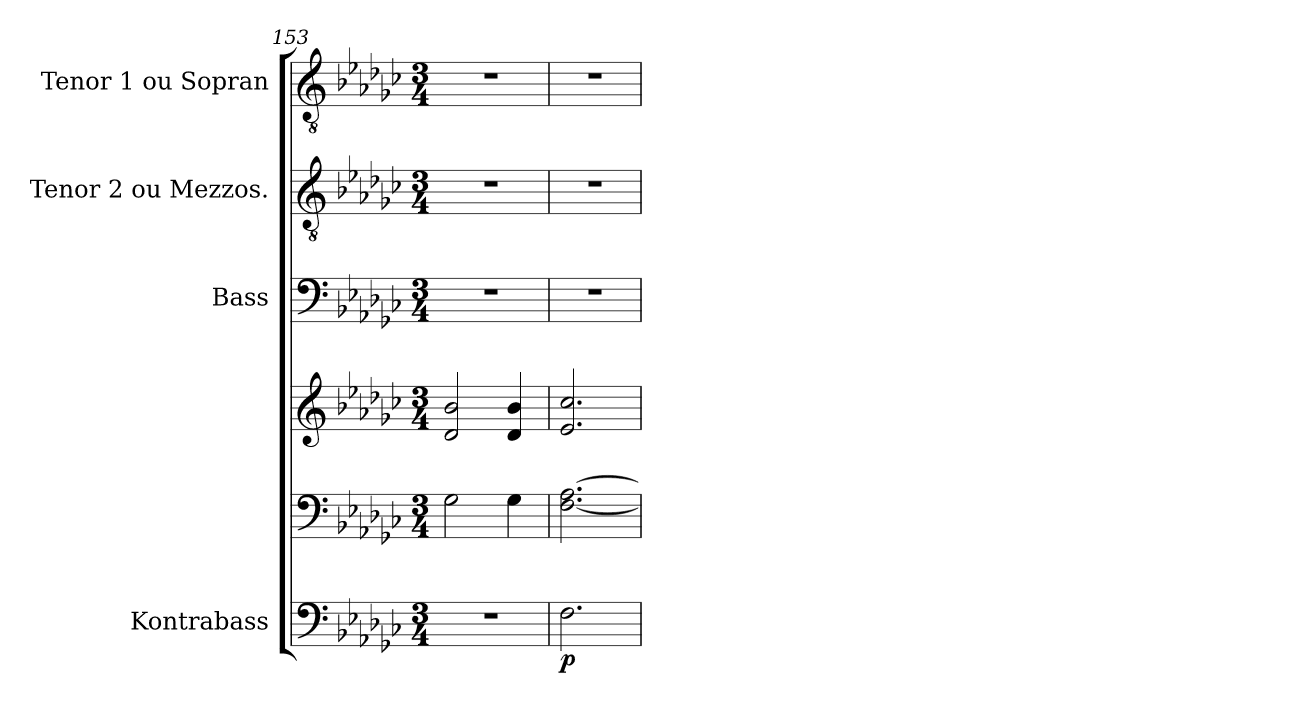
**kern	**dynam	**kern	**kern	**kern	**kern	**kern
*part5	*part5	*part4	*part4	*part3	*part2	*part1
*staff6	*staff6	*staff5	*staff4	*staff3	*staff2	*staff1
*I"Kontrabass	*	*	*	*I"Bass	*I"Tenor 2 ou Mezzos.	*I"Tenor 1 ou Sopran
*I'Kb.	*	*	*	*	*	*
*clefF4	*	*clefF4	*clefG2	*clefF4	*clefGv2	*clefGv2
*ITrd7c12	*	*	*	*	*	*
*k[b-e-a-d-g-c-]	*	*k[b-e-a-d-g-c-]	*k[b-e-a-d-g-c-]	*k[b-e-a-d-g-c-]	*k[b-e-a-d-g-c-]	*k[b-e-a-d-g-c-]
*G-:	*	*G-:	*G-:	*G-:	*G-:	*G-:
*M3/4	*	*M3/4	*M3/4	*M3/4	*M3/4	*M3/4
=153	=153	=153	=153	=153	=153	=153
2.r	.	2G-\	2d-/ 2b-/	2.r	2.r	2.r
.	.	4G-\	4d-/ 4b-/	.	.	.
=154	=154	=154	=154	=154	=154	=154
!	!LO:DY:b	!	!	!	!	!
2.FF\	p	[2.F\ [2.A-\	2.e-/ 2.cc-/	2.r	2.r	2.r
=	=	=	=	=	=	=
*-	*-	*-	*-	*-	*-	*-
